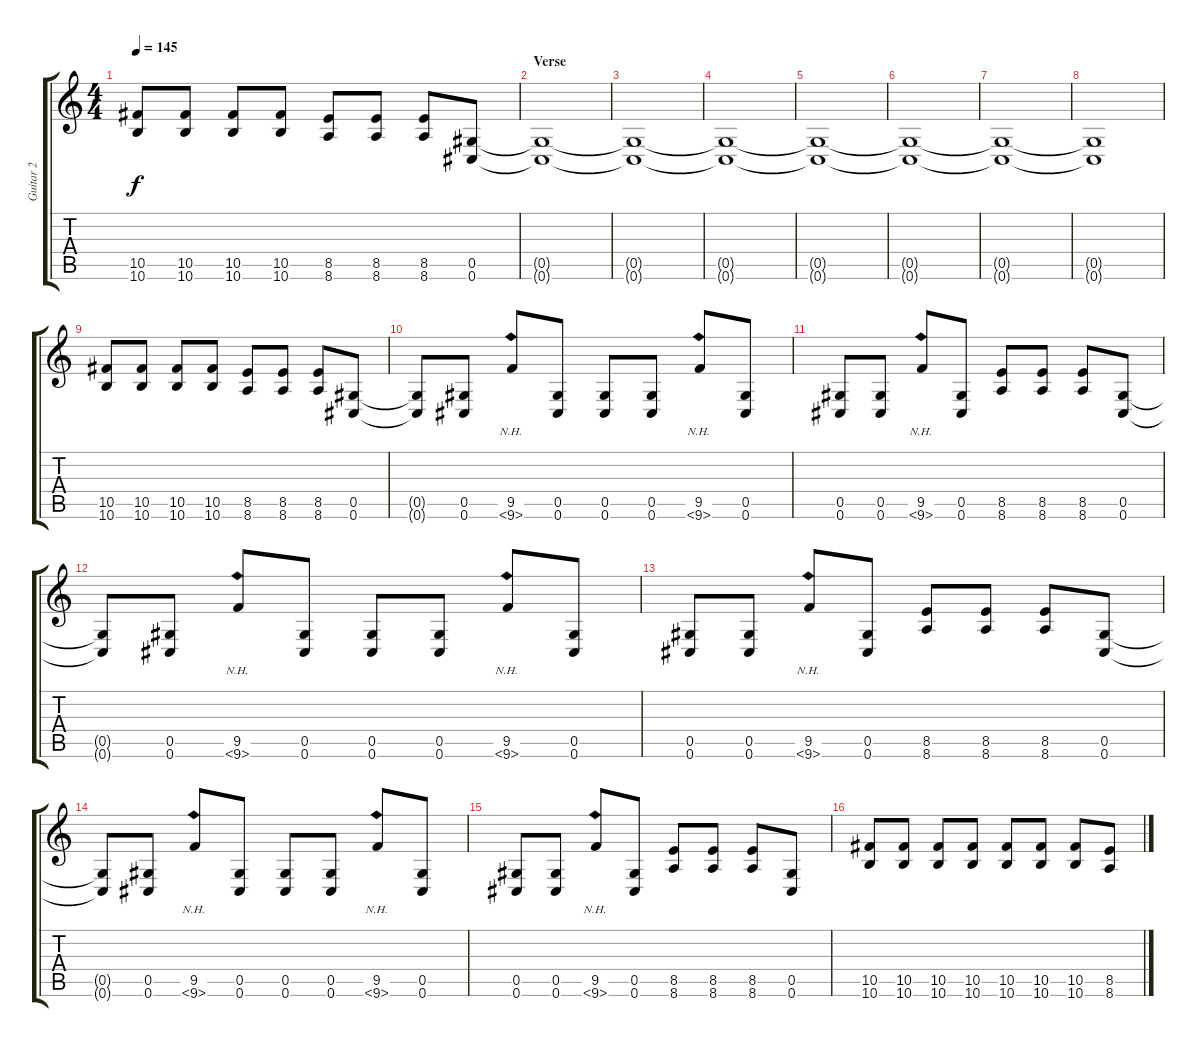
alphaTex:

\track ("Guitar 2" "Guitar 2") {instrument distortionguitar}
\staff {score tabs}
\tuning (Eb4 Bb3 Gb3 Db3 Ab2 Db2) {hide}
\ts (4 4)
\tempo 145
\clef g2
\ks c
(10.5 10.6).8{dy f} (10.5 10.6).8 (10.5 10.6).8 (10.5 10.6).8 (8.5 8.6).8 (8.5 8.6).8 (8.5 8.6).8 (0.5 0.6).8{volume 0} |
\section ("" "Verse")
(0.5{t} 0.6{t}).1 |
(0.5{t} 0.6{t}).1 |
(0.5{t} 0.6{t}).1 |
(0.5{t} 0.6{t}).1 |
(0.5{t} 0.6{t}).1 |
(0.5{t} 0.6{t}).1 |
(0.5{t} 0.6{t}).1 |
(10.5 10.6).8{volume 13} (10.5 10.6).8 (10.5 10.6).8 (10.5 10.6).8 (8.5 8.6).8 (8.5 8.6).8 (8.5 8.6).8 (0.5 0.6).8 |
(0.5{t} 0.6{t}).8 (0.5 0.6).8 (9.5 9.6{nh}).8 (0.5 0.6).8 (0.5 0.6).8 (0.5 0.6).8 (9.5 9.6{nh}).8 (0.5 0.6).8 |
(0.5 0.6).8 (0.5 0.6).8 (9.5 9.6{nh}).8 (0.5 0.6).8 (8.5 8.6).8 (8.5 8.6).8 (8.5 8.6).8 (0.5 0.6).8 |
(0.5{t} 0.6{t}).8 (0.5 0.6).8 (9.5 9.6{nh}).8 (0.5 0.6).8 (0.5 0.6).8 (0.5 0.6).8 (9.5 9.6{nh}).8 (0.5 0.6).8 |
(0.5 0.6).8 (0.5 0.6).8 (9.5 9.6{nh}).8 (0.5 0.6).8 (8.5 8.6).8 (8.5 8.6).8 (8.5 8.6).8 (0.5 0.6).8 |
(0.5{t} 0.6{t}).8 (0.5 0.6).8 (9.5 9.6{nh}).8 (0.5 0.6).8 (0.5 0.6).8 (0.5 0.6).8 (9.5 9.6{nh}).8 (0.5 0.6).8 |
(0.5 0.6).8 (0.5 0.6).8 (9.5 9.6{nh}).8 (0.5 0.6).8 (8.5 8.6).8 (8.5 8.6).8 (8.5 8.6).8 (0.5 0.6).8 |
(10.5 10.6).8 (10.5 10.6).8 (10.5 10.6).8 (10.5 10.6).8 (10.5 10.6).8 (10.5 10.6).8 (10.5 10.6).8 (8.5 8.6).8
